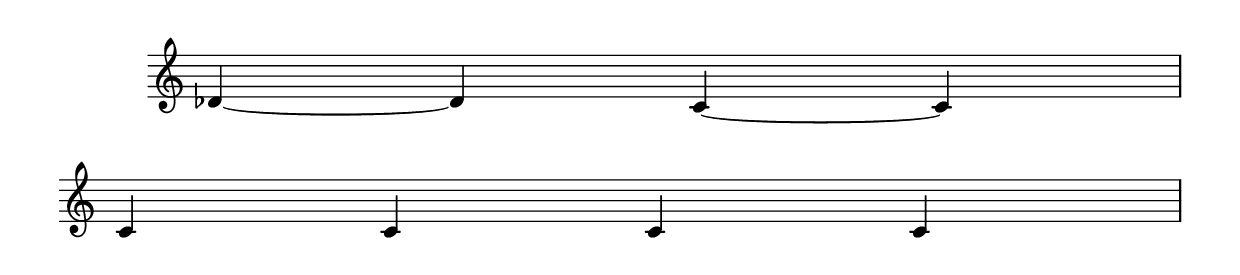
#(ly:set-option 'midi-extension "mid")
\version "2.12.3"
\include "english.ly"
\header{ 
title = ""
composer = ""
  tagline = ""  % removed 
}
%{
 | r - S  - :|  

| S S S S | 
 %}
  
melody = {
\once \override Staff.TimeSignature #'stencil = ##f
\clef treble
\key c \major
\autoBeamOn  
\cadenzaOn
\bar "|"  df'4~ df'4 c'4~ c'4 \bar ":|" \break

\bar "|"  c'4 c'4 c'4 c'4 \bar "|" \break

}

text = \lyricmode {
  
}

\score{

<<
  \new Voice = "one" {
    \melody
  }
  \new Lyrics \lyricsto "one" \text
>>
\layout {
  \context {
       \Score
    \remove "Bar_number_engraver"
  } 
  }
\midi { 
  \context {
    \Score
    tempoWholesPerMinute = #(ly:make-moment 200 4)
   }
 }
}
